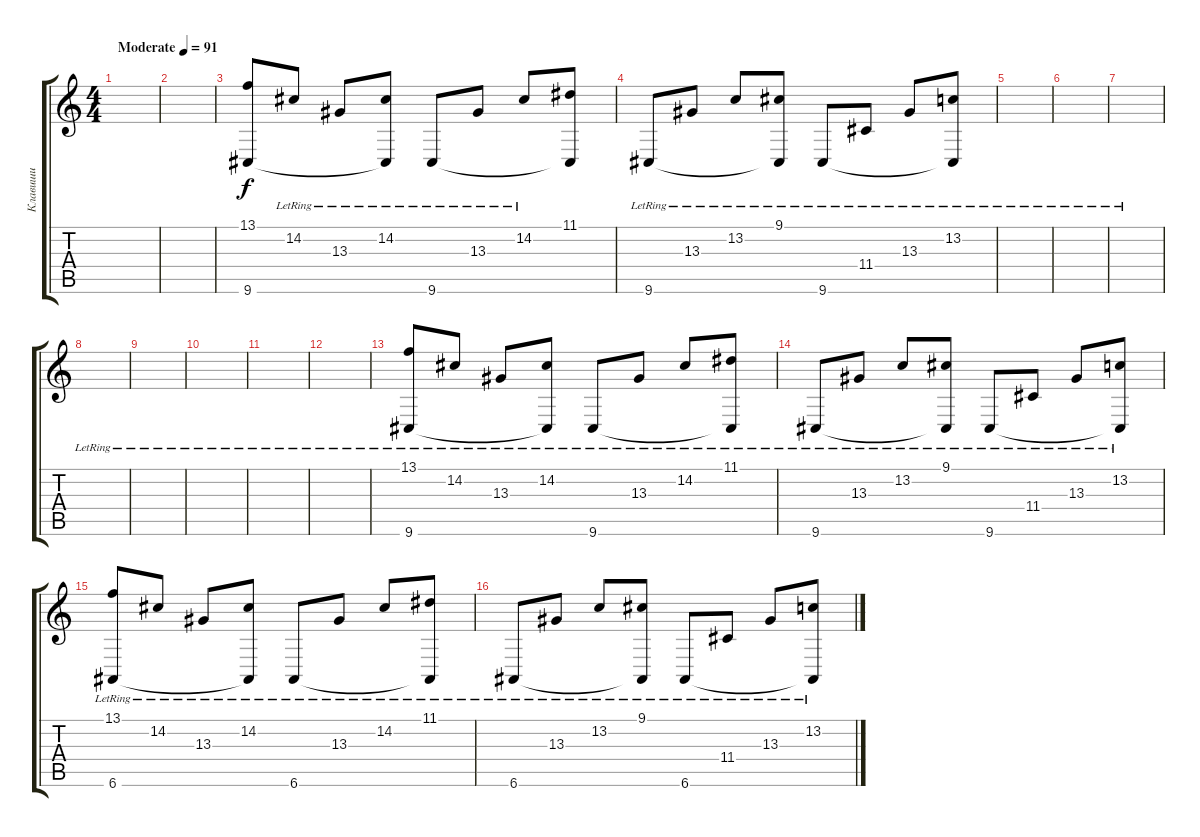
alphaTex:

\track ("Клавиши" "Клавиши") {instrument acousticgrandpiano}
\staff {score tabs}
\tuning (E4 B3 G3 D3 A2 E2) {hide}
\ts (4 4)
\tempo (91 "Moderate")
\clef g2
\ks c
|
|
(13.1 9.6).8 14.2{lr}.8 13.3{lr}.8 (14.2{lr} 9.6{t}).8 9.6{lr}.8 13.3{lr}.8 14.2{lr}.8 (11.1 9.6{t}).8 |
9.6{lr}.8 13.3{lr}.8 13.2{lr}.8 (9.1{lr} 9.6{t}).8 9.6{lr}.8 11.4{lr}.8 13.3{lr}.8 (13.2{lr} 9.6{t}).8 |
|
|
|
|
|
|
|
|
(13.1{lr} 9.6{lr}).8 14.2{lr}.8 13.3{lr}.8 (14.2{lr} 9.6{t}).8 9.6{lr}.8 13.3{lr}.8 14.2{lr}.8 (11.1{lr} 9.6{t}).8 |
9.6{lr}.8 13.3{lr}.8 13.2{lr}.8 (9.1{lr} 9.6{t}).8 9.6{lr}.8 11.4{lr}.8 13.3{lr}.8 (13.2{lr} 9.6{t}).8 |
(13.1{lr} 6.6{lr}).8 14.2{lr}.8 13.3{lr}.8 (14.2{lr} 6.6{t}).8 6.6{lr}.8 13.3{lr}.8 14.2{lr}.8 (11.1{lr} 6.6{t}).8 |
6.6{lr}.8 13.3{lr}.8 13.2{lr}.8 (9.1{lr} 6.6{t}).8 6.6{lr}.8 11.4{lr}.8 13.3{lr}.8 (13.2{lr} 6.6{t}).8
